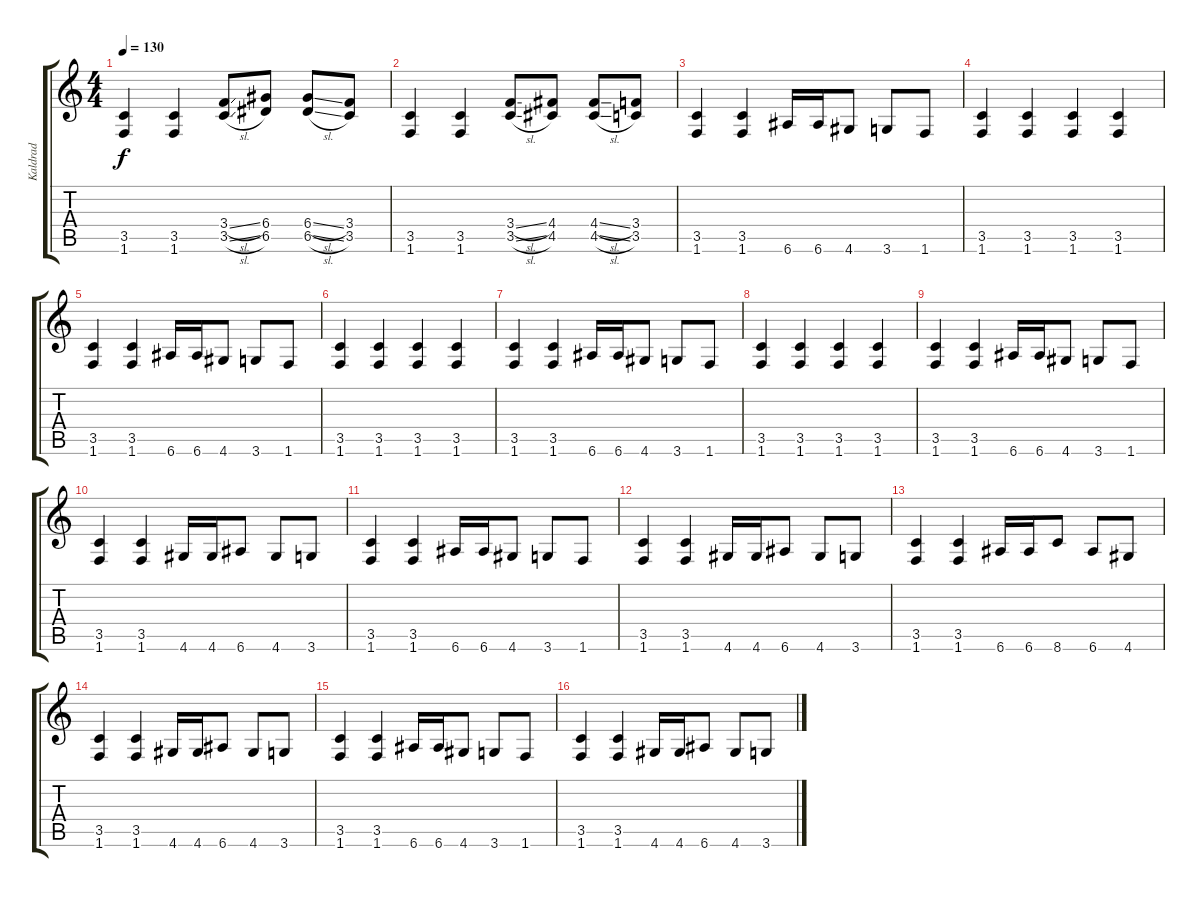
\track ("Kaldrad" "Kaldrad") {instrument distortionguitar}
\staff {score tabs}
\tuning (E4 B3 G3 D3 A2 E2) {hide}
\ts (4 4)
\tempo 130
\clef g2
\ks c
(3.5 1.6).4{dy f} (3.5 1.6).4 (3.4{sl} 3.5{sl}).8 (6.4 6.5).8 (6.4{sl} 6.5{sl}).8 (3.4 3.5).8 |
(3.5 1.6).4 (3.5 1.6).4 (3.4{sl} 3.5{sl}).8 (4.4 4.5).8 (4.4{sl} 4.5{sl}).8 (3.4 3.5).8 |
(3.5 1.6).4 (3.5 1.6).4 6.6.16 6.6.16 4.6.8 3.6.8 1.6.8 |
(3.5 1.6).4 (3.5 1.6).4 (3.5 1.6).4 (3.5 1.6).4 |
(3.5 1.6).4 (3.5 1.6).4 6.6.16 6.6.16 4.6.8 3.6.8 1.6.8 |
(3.5 1.6).4 (3.5 1.6).4 (3.5 1.6).4 (3.5 1.6).4 |
(3.5 1.6).4 (3.5 1.6).4 6.6.16 6.6.16 4.6.8 3.6.8 1.6.8 |
(3.5 1.6).4 (3.5 1.6).4 (3.5 1.6).4 (3.5 1.6).4 |
(3.5 1.6).4 (3.5 1.6).4 6.6.16 6.6.16 4.6.8 3.6.8 1.6.8 |
(3.5 1.6).4 (3.5 1.6).4 4.6.16 4.6.16 6.6.8 4.6.8 3.6.8 |
(3.5 1.6).4 (3.5 1.6).4 6.6.16 6.6.16 4.6.8 3.6.8 1.6.8 |
(3.5 1.6).4 (3.5 1.6).4 4.6.16 4.6.16 6.6.8 4.6.8 3.6.8 |
(3.5 1.6).4 (3.5 1.6).4 6.6.16 6.6.16 8.6.8 6.6.8 4.6.8 |
(3.5 1.6).4 (3.5 1.6).4 4.6.16 4.6.16 6.6.8 4.6.8 3.6.8 |
(3.5 1.6).4 (3.5 1.6).4 6.6.16 6.6.16 4.6.8 3.6.8 1.6.8 |
(3.5 1.6).4 (3.5 1.6).4 4.6.16 4.6.16 6.6.8 4.6.8 3.6.8
